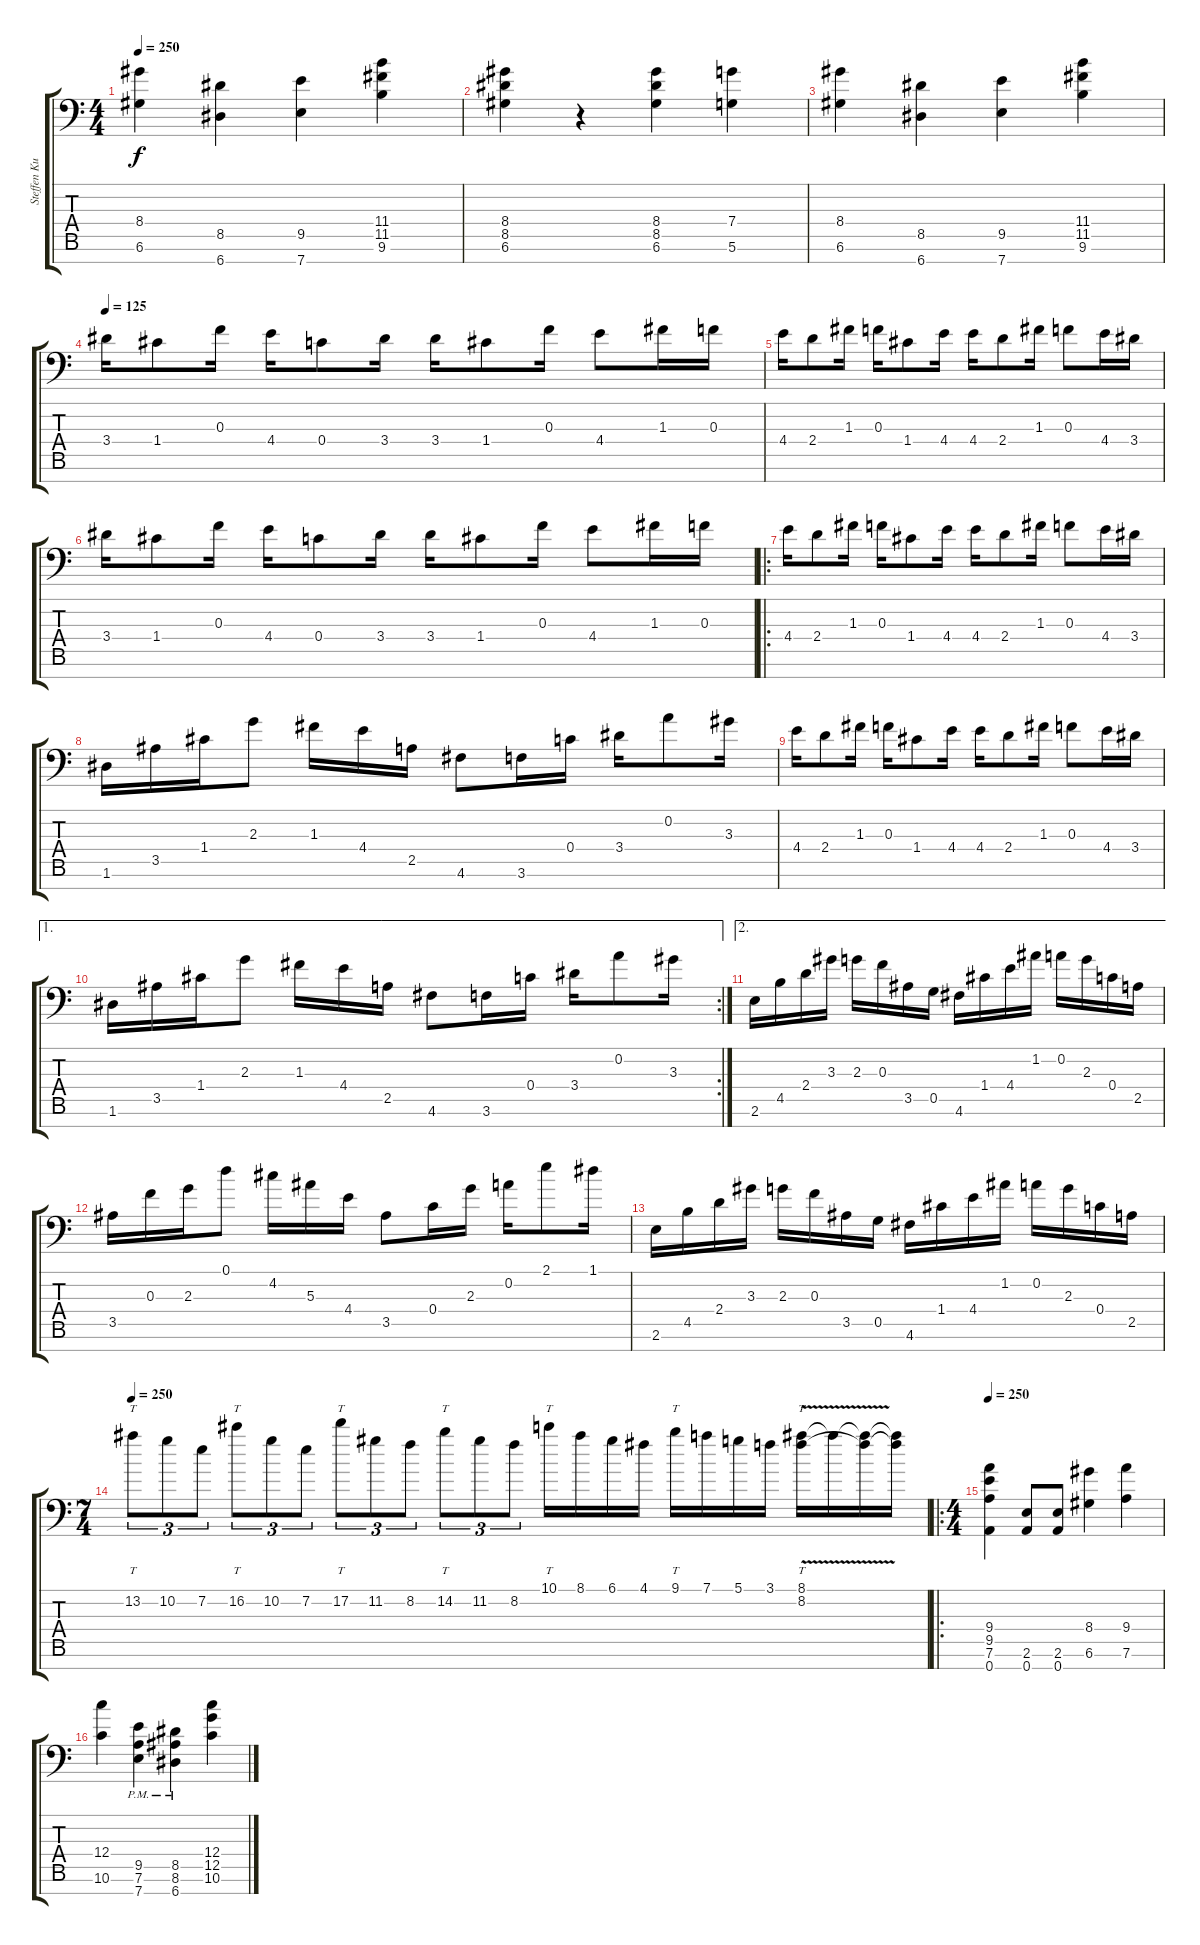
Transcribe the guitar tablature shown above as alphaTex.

\track ("Steffen Kummerer" "Steffen Ku") {instrument distortionguitar}
\staff {score tabs}
\tuning (D4 A3 F3 C3 G2 D2 A1) {hide}
\ts (4 4)
\tempo 250
\clef f4
\ks c
(8.4 6.6).4{dy f} (8.5 6.7).4 (9.5 7.7).4 (11.4 11.5 9.6).4 |
(8.4 8.5 6.6).4 r.4 (8.4 8.5 6.6).4 (7.4 5.6).4 |
(8.4 6.6).4 (8.5 6.7).4 (9.5 7.7).4 (11.4 11.5 9.6).4 |
\tempo 125
3.4.16 1.4.8 0.3.16 4.4.16 0.4.8 3.4.16 3.4.16 1.4.8 0.3.16 4.4.8 1.3.16 0.3.16 |
4.4.16 2.4.8 1.3.16 0.3.16 1.4.8 4.4.16 4.4.16 2.4.8 1.3.16 0.3.8 4.4.16 3.4.16 |
3.4.16 1.4.8 0.3.16 4.4.16 0.4.8 3.4.16 3.4.16 1.4.8 0.3.16 4.4.8 1.3.16 0.3.16 |
\ro
4.4.16 2.4.8 1.3.16 0.3.16 1.4.8 4.4.16 4.4.16 2.4.8 1.3.16 0.3.8 4.4.16 3.4.16 |
1.6.16 3.5.16 1.4.16 2.3.8 1.3.16 4.4.16 2.5.16 4.6.8 3.6.16 0.4.16 3.4.16 0.2.8 3.3.16 |
4.4.16 2.4.8 1.3.16 0.3.16 1.4.8 4.4.16 4.4.16 2.4.8 1.3.16 0.3.8 4.4.16 3.4.16 |
\ae 1
\rc 2
1.6.16 3.5.16 1.4.16 2.3.8 1.3.16 4.4.16 2.5.16 4.6.8 3.6.16 0.4.16 3.4.16 0.2.8 3.3.16 |
\ae 2
2.6.16 4.5.16 2.4.16 3.3.16 2.3.16 0.3.16 3.5.16 0.5.16 4.6.16 1.4.16 4.4.16 1.2.16 0.2.16 2.3.16 0.4.16 2.5.16 |
3.5.16 0.3.16 2.3.16 0.1.8 4.2.16 5.3.16 4.4.16 3.5.8 0.4.16 2.3.16 0.2.16 2.1.8 1.1.16 |
2.6.16 4.5.16 2.4.16 3.3.16 2.3.16 0.3.16 3.5.16 0.5.16 4.6.16 1.4.16 4.4.16 1.2.16 0.2.16 2.3.16 0.4.16 2.5.16 |
\ts (7 4)
\tempo 250
13.2.8{tt tu (3 2)} 10.2.8{tu (3 2)} 7.2.8{tu (3 2)} 16.2.8{tt tu (3 2)} 10.2.8{tu (3 2)} 7.2.8{tu (3 2)} 17.2.8{tt tu (3 2)} 11.2.8{tu (3 2)} 8.2.8{tu (3 2)} 14.2.8{tt tu (3 2)} 11.2.8{tu (3 2)} 8.2.8{tu (3 2)} 10.1.16{tt} 8.1.16 6.1.16 4.1.16 9.1.16{tt} 7.1.16 5.1.16 3.1.16 (8.1{v} 8.2{v}).16{tt} 8.1{t}.16 (8.1{t} 8.2{t}).16 (8.1{t} 8.2{t}).16 |
\ro
\ts (4 4)
\tempo 250
(9.4 9.5 7.6 0.7).4 (2.6 0.7).8 (2.6 0.7).8 (8.4 6.6).4 (9.4 7.6).4 |
(12.4 10.6).4 (9.5{pm} 7.6 7.7).4 (8.5{pm} 8.6 6.7).4 (12.4 12.5 10.6).4
